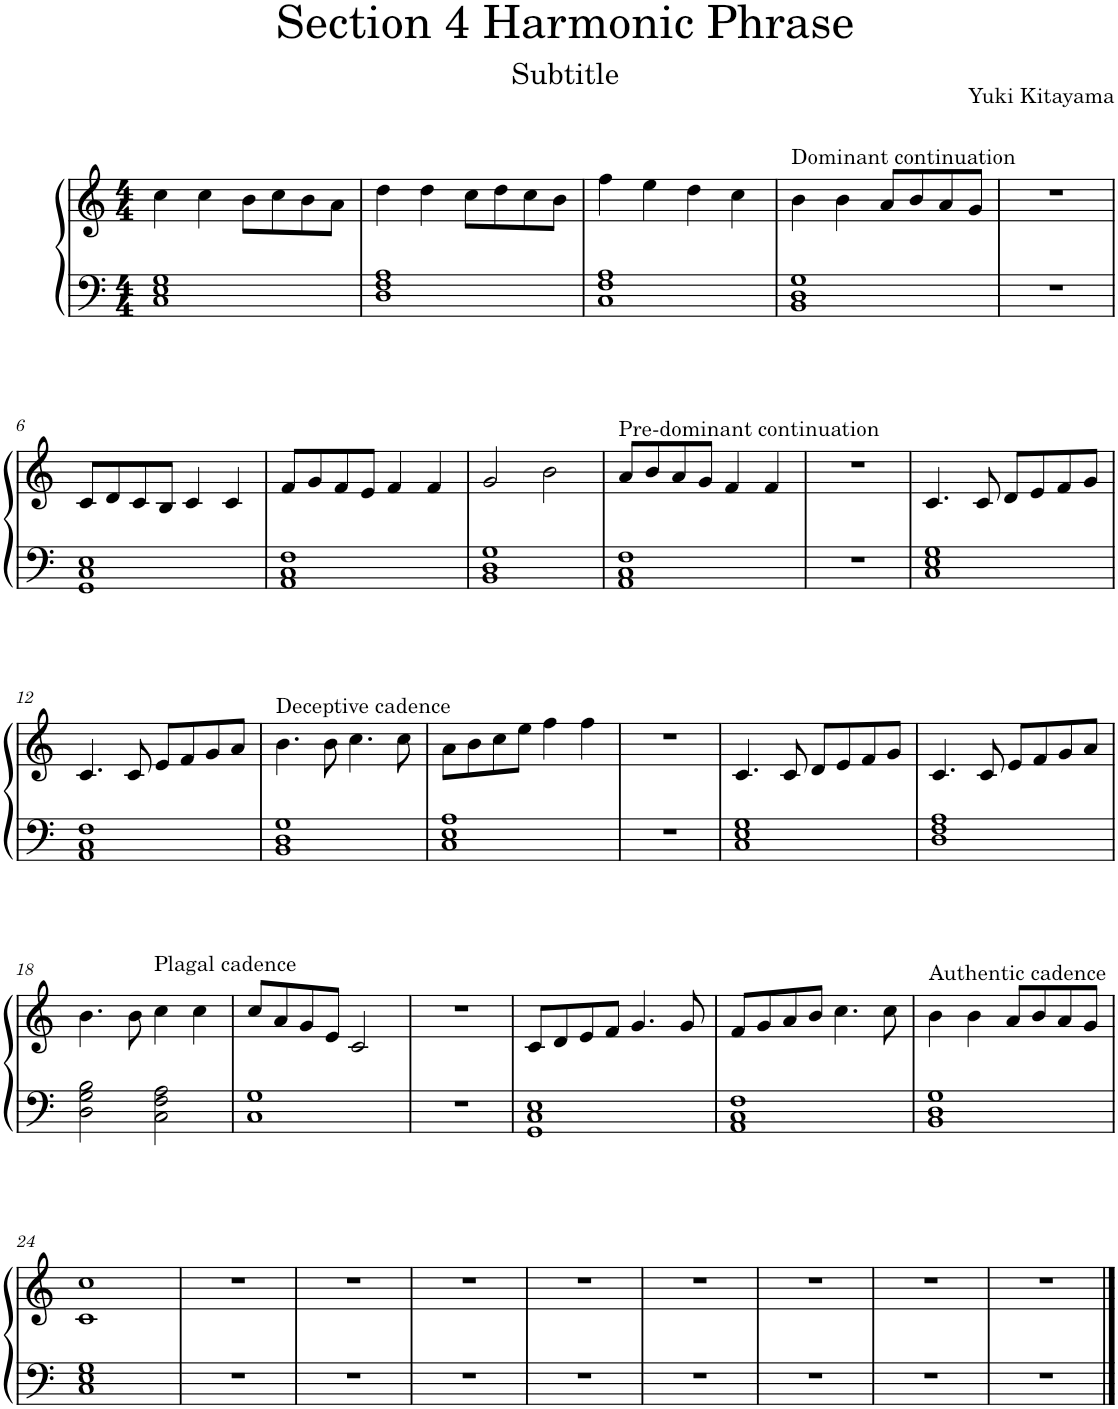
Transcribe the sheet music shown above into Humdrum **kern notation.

**kern	**kern
*part1	*part1
*staff2	*staff1
*I"Piano	*
*I'Pno.	*
*clefF4	*clefG2
*k[]	*k[]
*M4/4	*M4/4
=1	=1
1C 1E 1G	4cc\
.	4cc\
.	8b\L
.	8cc\
.	8b\
.	8a\J
=2	=2
1D 1F 1A	4dd\
.	4dd\
.	8cc\L
.	8dd\
.	8cc\
.	8b\J
=3	=3
1C 1F 1A	4ff\
.	4ee\
.	4dd\
.	4cc\
=4	=4
!	!LO:TX:a:t=Dominant continuation
1BB 1D 1G	4b\
.	4b\
.	8a/L
.	8b/
.	8a/
.	8g/J
=5	=5
1r	1r
!!LO:LB:g=z
=6	=6
1GG 1C 1E	8c/L
.	8d/
.	8c/
.	8B/J
.	4c/
.	4c/
=7	=7
1AA 1C 1F	8f/L
.	8g/
.	8f/
.	8e/J
.	4f/
.	4f/
=8	=8
1BB 1D 1G	2g/
.	2b\
=9	=9
!	!LO:TX:a:t=Pre-dominant continuation
1AA 1C 1F	8a/L
.	8b/
.	8a/
.	8g/J
.	4f/
.	4f/
=10	=10
1r	1r
=11	=11
1C 1E 1G	4.c/
.	8c/
.	8d/L
.	8e/
.	8f/
.	8g/J
!!LO:LB:g=z
=12	=12
1AA 1C 1F	4.c/
.	8c/
.	8e/L
.	8f/
.	8g/
.	8a/J
=13	=13
!	!LO:TX:a:t=Deceptive cadence
1BB 1D 1G	4.b\
.	8b\
.	4.cc\
.	8cc\
=14	=14
1C 1E 1A	8a\L
.	8b\
.	8cc\
.	8ee\J
.	4ff\
.	4ff\
=15	=15
1r	1r
=16	=16
1C 1E 1G	4.c/
.	8c/
.	8d/L
.	8e/
.	8f/
.	8g/J
=17	=17
1D 1F 1A	4.c/
.	8c/
.	8e/L
.	8f/
.	8g/
.	8a/J
!!LO:LB:g=z
=18	=18
2D\ 2G\ 2B\	4.b\
.	8b\
!	!LO:TX:a:t=Plagal cadence
2C\ 2F\ 2A\	4cc\
.	4cc\
=19	=19
1C 1G	8cc/L
.	8a/
.	8g/
.	8e/J
.	2c/
=20	=20
1r	1r
=21	=21
1GG 1C 1E	8c/L
.	8d/
.	8e/
.	8f/J
.	4.g/
.	8g/
=22	=22
1AA 1C 1F	8f/L
.	8g/
.	8a/
.	8b/J
.	4.cc\
.	8cc\
=23	=23
!	!LO:TX:a:t=Authentic cadence
1BB 1D 1G	4b\
.	4b\
.	8a/L
.	8b/
.	8a/
.	8g/J
!!LO:LB:g=z
=24	=24
1C 1E 1G	1c 1cc
=25	=25
1r	1r
=26	=26
1r	1r
=27	=27
1r	1r
=28	=28
1r	1r
=29	=29
1r	1r
=30	=30
1r	1r
=31	=31
1r	1r
=32	=32
1r	1r
==	==
*-	*-
